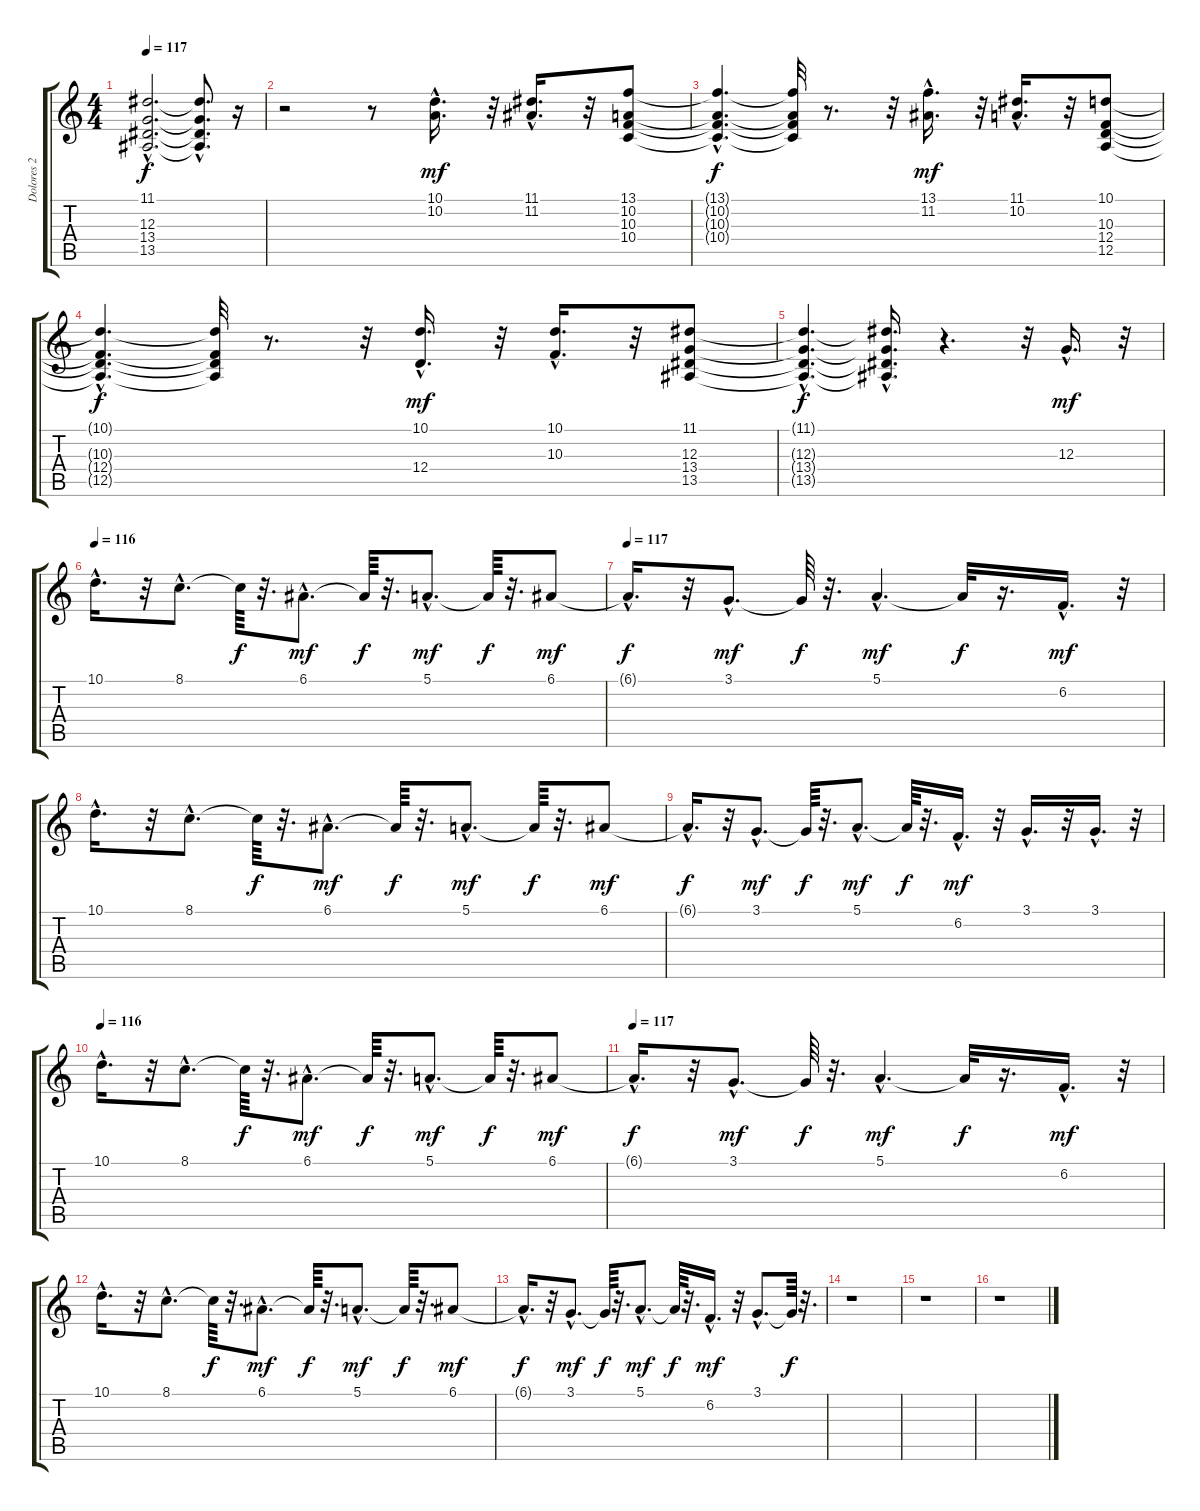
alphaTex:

\track ("Dolores 2" "Dolores 2") {instrument pad3polysynth}
\staff {score tabs}
\tuning (E4 B3 G3 D3 A2 E2) {hide}
\ts (4 4)
\tempo 117
\clef g2
\ks c
(11.1{hac t} 12.3{hac t} 13.4{hac t} 13.5{hac t}).2{d dy f} (11.1{hac t} 12.3{hac t} 13.4{hac t} 13.5{hac t}).8{d} r.16 |
r.2 r.8 (10.1{hac} 10.2{hac}).16{d dy mf} r.32 (11.1{hac} 11.2{hac}).16{d} r.32 (13.1 10.2 10.3 10.4).8 |
(13.1{hac t} 10.2{hac t} 10.3{hac t} 10.4{hac t}).4{d dy f} (13.1{t} 10.2{t} 10.3{t} 10.4{t}).32 r.8{d} r.32 (13.1{hac} 11.2{hac}).16{d dy mf} r.32 (11.1{hac} 10.2{hac}).16{d} r.32 (10.1 10.3 12.4 12.5).8 |
(10.1{hac t} 10.3{hac t} 12.4{hac t} 12.5{hac t}).4{d dy f} (10.1{t} 10.3{t} 12.4{t} 12.5{t}).32 r.8{d} r.32 (10.1{hac} 12.4{hac}).16{d dy mf} r.32 (10.1{hac} 10.3{hac}).16{d} r.32 (11.1 12.3 13.4 13.5).8 |
(11.1{hac t} 12.3{hac t} 13.4{hac t} 13.5{hac t}).4{d dy f} (11.1{hac t} 12.3{hac t} 13.4{hac t} 13.5{hac t}).16{d} r.4{d} r.32 12.3{hac}.16{d dy mf} r.32 |
\tempo 116
10.1{hac}.16{d} r.32 8.1{hac}.8{d} 8.1{t}.64{dy f} r.32{d} 6.1{hac}.8{d dy mf} 6.1{t}.64{dy f} r.32{d} 5.1{hac}.8{d dy mf} 5.1{t}.64{dy f} r.32{d} 6.1.8{dy mf} |
\tempo 117
6.1{hac t}.16{d dy f} r.32 3.1{hac}.8{d dy mf} 3.1{t}.64{dy f} r.32{d} 5.1{hac}.4{d dy mf} 5.1{t}.32{dy f} r.16{d} 6.2{hac}.16{d dy mf} r.32 |
10.1{hac}.16{d} r.32 8.1{hac}.8{d} 8.1{t}.64{dy f} r.32{d} 6.1{hac}.8{d dy mf} 6.1{t}.64{dy f} r.32{d} 5.1{hac}.8{d dy mf} 5.1{t}.64{dy f} r.32{d} 6.1.8{dy mf} |
6.1{hac t}.16{d dy f} r.32 3.1{hac}.8{d dy mf} 3.1{t}.64{dy f} r.32{d} 5.1{hac}.8{d dy mf} 5.1{t}.64{dy f} r.32{d} 6.2{hac}.16{d dy mf} r.32 3.1{hac}.16{d} r.32 3.1{hac}.16{d} r.32 |
\tempo 116
10.1{hac}.16{d} r.32 8.1{hac}.8{d} 8.1{t}.64{dy f} r.32{d} 6.1{hac}.8{d dy mf} 6.1{t}.64{dy f} r.32{d} 5.1{hac}.8{d dy mf} 5.1{t}.64{dy f} r.32{d} 6.1.8{dy mf} |
\tempo 117
6.1{hac t}.16{d dy f} r.32 3.1{hac}.8{d dy mf} 3.1{t}.64{dy f} r.32{d} 5.1{hac}.4{d dy mf} 5.1{t}.32{dy f} r.16{d} 6.2{hac}.16{d dy mf} r.32 |
10.1{hac}.16{d} r.32 8.1{hac}.8{d} 8.1{t}.64{dy f} r.32{d} 6.1{hac}.8{d dy mf} 6.1{t}.64{dy f} r.32{d} 5.1{hac}.8{d dy mf} 5.1{t}.64{dy f} r.32{d} 6.1.8{dy mf} |
6.1{hac t}.16{d dy f} r.32 3.1{hac}.8{d dy mf} 3.1{t}.64{dy f} r.32{d} 5.1{hac}.8{d dy mf} 5.1{t}.64{dy f} r.32{d} 6.2{hac}.16{d dy mf} r.32 3.1{hac}.8{d} 3.1{t}.64{dy f} r.32{d} |
r.1 |
r.1 |
r.1
